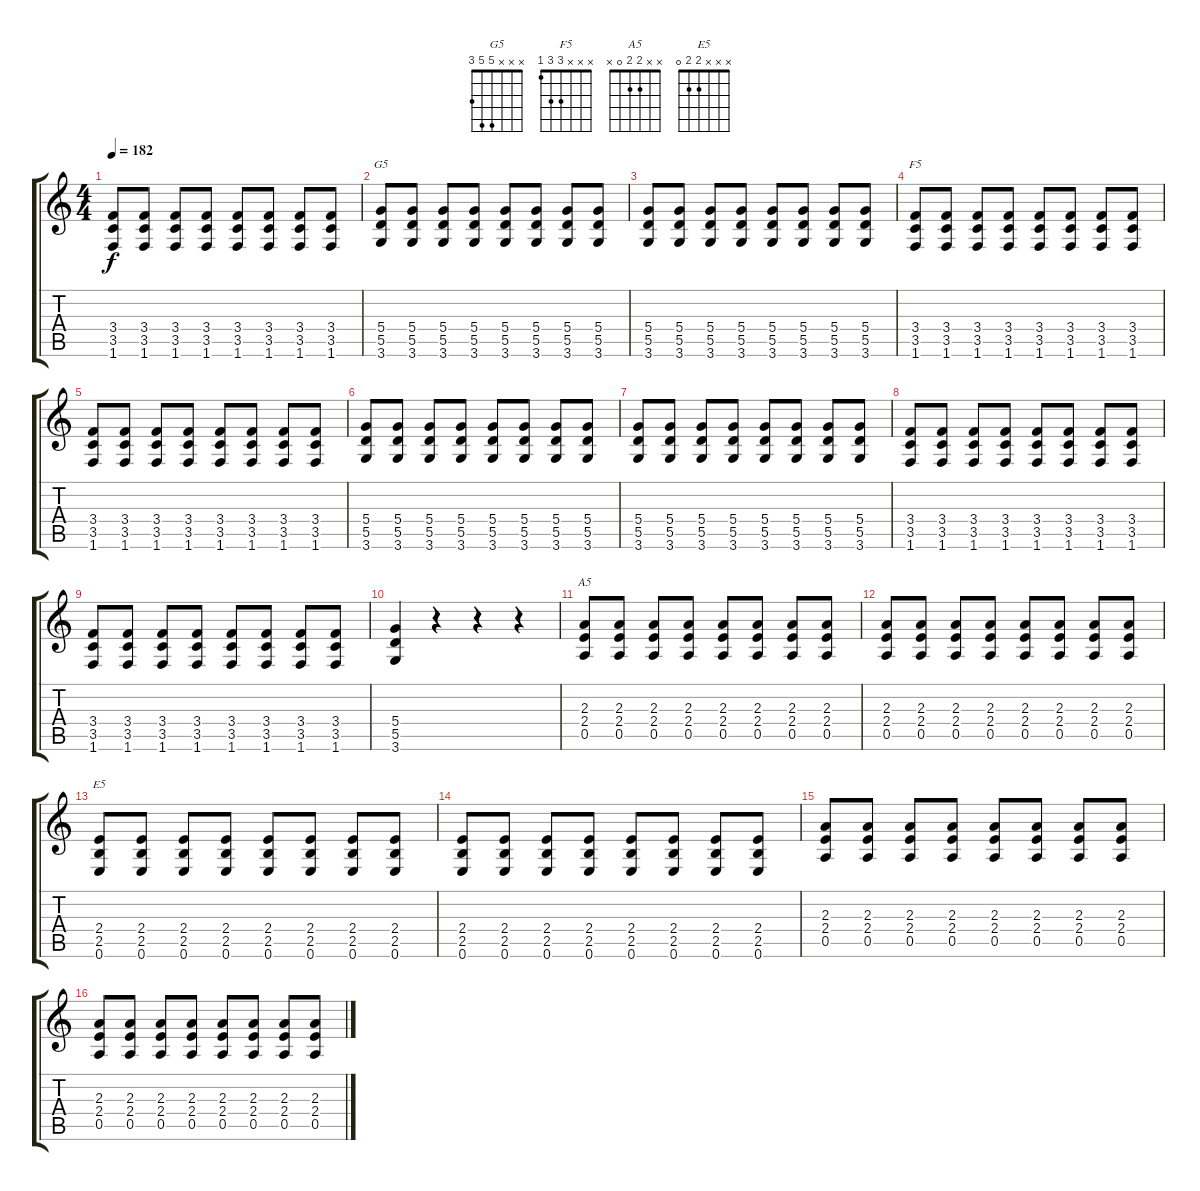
\track "" {instrument distortionguitar}
\staff {score tabs}
\tuning (E4 B3 G3 D3 A2 E2) {hide}
\chord ("G5" x x x 5 5 3)
\chord ("F5" x x x 3 3 1)
\chord ("A5" x x 2 2 0 x)
\chord ("E5" x x x 2 2 0)
\ts (4 4)
\tempo 182
\clef g2
\ks c
(3.4 3.5 1.6).8{dy f} (3.4 3.5 1.6).8 (3.4 3.5 1.6).8 (3.4 3.5 1.6).8 (3.4 3.5 1.6).8 (3.4 3.5 1.6).8 (3.4 3.5 1.6).8 (3.4 3.5 1.6).8 |
(5.4 5.5 3.6).8{ch "G5"} (5.4 5.5 3.6).8 (5.4 5.5 3.6).8 (5.4 5.5 3.6).8 (5.4 5.5 3.6).8 (5.4 5.5 3.6).8 (5.4 5.5 3.6).8 (5.4 5.5 3.6).8 |
(5.4 5.5 3.6).8 (5.4 5.5 3.6).8 (5.4 5.5 3.6).8 (5.4 5.5 3.6).8 (5.4 5.5 3.6).8 (5.4 5.5 3.6).8 (5.4 5.5 3.6).8 (5.4 5.5 3.6).8 |
(3.4 3.5 1.6).8{ch "F5"} (3.4 3.5 1.6).8 (3.4 3.5 1.6).8 (3.4 3.5 1.6).8 (3.4 3.5 1.6).8 (3.4 3.5 1.6).8 (3.4 3.5 1.6).8 (3.4 3.5 1.6).8 |
(3.4 3.5 1.6).8 (3.4 3.5 1.6).8 (3.4 3.5 1.6).8 (3.4 3.5 1.6).8 (3.4 3.5 1.6).8 (3.4 3.5 1.6).8 (3.4 3.5 1.6).8 (3.4 3.5 1.6).8 |
(5.4 5.5 3.6).8 (5.4 5.5 3.6).8 (5.4 5.5 3.6).8 (5.4 5.5 3.6).8 (5.4 5.5 3.6).8 (5.4 5.5 3.6).8 (5.4 5.5 3.6).8 (5.4 5.5 3.6).8 |
(5.4 5.5 3.6).8 (5.4 5.5 3.6).8 (5.4 5.5 3.6).8 (5.4 5.5 3.6).8 (5.4 5.5 3.6).8 (5.4 5.5 3.6).8 (5.4 5.5 3.6).8 (5.4 5.5 3.6).8 |
(3.4 3.5 1.6).8 (3.4 3.5 1.6).8 (3.4 3.5 1.6).8 (3.4 3.5 1.6).8 (3.4 3.5 1.6).8 (3.4 3.5 1.6).8 (3.4 3.5 1.6).8 (3.4 3.5 1.6).8 |
(3.4 3.5 1.6).8 (3.4 3.5 1.6).8 (3.4 3.5 1.6).8 (3.4 3.5 1.6).8 (3.4 3.5 1.6).8 (3.4 3.5 1.6).8 (3.4 3.5 1.6).8 (3.4 3.5 1.6).8 |
(5.4 5.5 3.6).4 r.4 r.4 r.4 |
(2.3 2.4 0.5).8{ch "A5"} (2.3 2.4 0.5).8 (2.3 2.4 0.5).8 (2.3 2.4 0.5).8 (2.3 2.4 0.5).8 (2.3 2.4 0.5).8 (2.3 2.4 0.5).8 (2.3 2.4 0.5).8 |
(2.3 2.4 0.5).8 (2.3 2.4 0.5).8 (2.3 2.4 0.5).8 (2.3 2.4 0.5).8 (2.3 2.4 0.5).8 (2.3 2.4 0.5).8 (2.3 2.4 0.5).8 (2.3 2.4 0.5).8 |
(2.4 2.5 0.6).8{ch "E5"} (2.4 2.5 0.6).8 (2.4 2.5 0.6).8 (2.4 2.5 0.6).8 (2.4 2.5 0.6).8 (2.4 2.5 0.6).8 (2.4 2.5 0.6).8 (2.4 2.5 0.6).8 |
(2.4 2.5 0.6).8 (2.4 2.5 0.6).8 (2.4 2.5 0.6).8 (2.4 2.5 0.6).8 (2.4 2.5 0.6).8 (2.4 2.5 0.6).8 (2.4 2.5 0.6).8 (2.4 2.5 0.6).8 |
(2.3 2.4 0.5).8 (2.3 2.4 0.5).8 (2.3 2.4 0.5).8 (2.3 2.4 0.5).8 (2.3 2.4 0.5).8 (2.3 2.4 0.5).8 (2.3 2.4 0.5).8 (2.3 2.4 0.5).8 |
(2.3 2.4 0.5).8 (2.3 2.4 0.5).8 (2.3 2.4 0.5).8 (2.3 2.4 0.5).8 (2.3 2.4 0.5).8 (2.3 2.4 0.5).8 (2.3 2.4 0.5).8 (2.3 2.4 0.5).8
